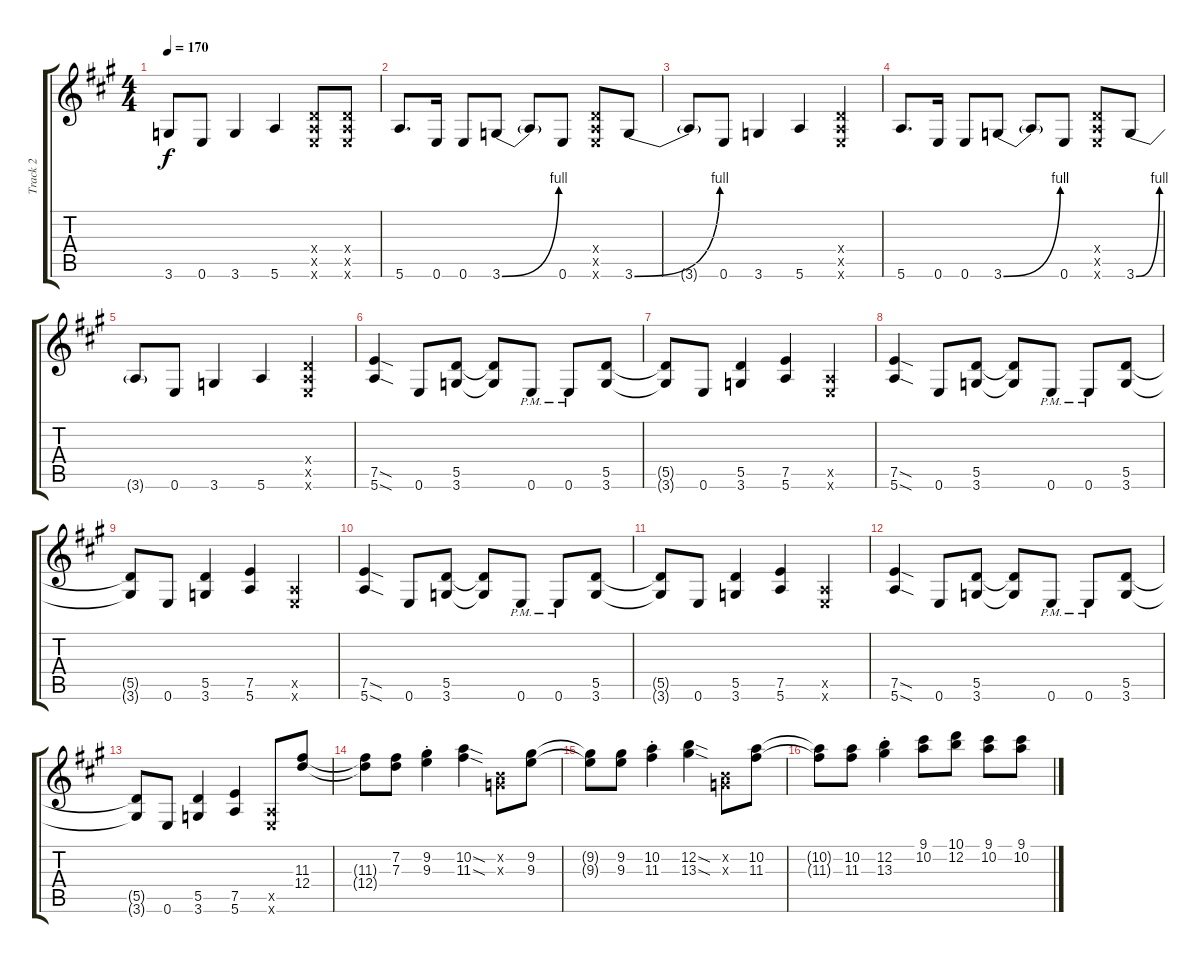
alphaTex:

\track ("Track 2" "Track 2") {instrument acousticguitarnylon}
\staff {score tabs}
\tuning (E4 B3 G3 D3 A2 E2) {hide}
\ts (4 4)
\tempo 170
\clef g2
\ks a
3.6{t}.8{dy f} 0.6.8 3.6.4 5.6.4 (0.4{x} 0.5{x} 0.6{x}).8 (0.4{x} 0.5{x} 0.6{x}).8 |
5.6.8{d} 0.6.16 0.6.8 3.6{be (bend 0 0 60 4)}.8 3.6{t}.8 0.6.8 (0.4{x} 0.5{x} 0.6{x}).8 3.6{be (bend 0 0 60 4)}.8 |
3.6{t}.8 0.6.8 3.6.4 5.6.4 (0.4{x} 0.5{x} 0.6{x}).4 |
5.6.8{d} 0.6.16 0.6.8 3.6{be (bend 0 0 60 4)}.8 3.6{t}.8 0.6.8 (0.4{x} 0.5{x} 0.6{x}).8 3.6{be (bend 0 0 60 4)}.8 |
3.6{t}.8 0.6.8 3.6.4 5.6.4 (0.4{x} 0.5{x} 0.6{x}).4 |
(7.5{sod} 5.6{sod}).4 0.6.8 (5.5 3.6).8 (5.5{t} 3.6{t}).8 0.6{pm}.8 0.6{pm}.8 (5.5 3.6).8 |
(5.5{t} 3.6{t}).8 0.6.8 (5.5 3.6).4 (7.5 5.6).4 (0.5{x} 0.6{x}).4 |
(7.5{sod} 5.6{sod}).4 0.6.8 (5.5 3.6).8 (5.5{t} 3.6{t}).8 0.6{pm}.8 0.6{pm}.8 (5.5 3.6).8 |
(5.5{t} 3.6{t}).8 0.6.8 (5.5 3.6).4 (7.5 5.6).4 (0.5{x} 0.6{x}).4 |
(7.5{sod} 5.6{sod}).4 0.6.8 (5.5 3.6).8 (5.5{t} 3.6{t}).8 0.6{pm}.8 0.6{pm}.8 (5.5 3.6).8 |
(5.5{t} 3.6{t}).8 0.6.8 (5.5 3.6).4 (7.5 5.6).4 (0.5{x} 0.6{x}).4 |
(7.5{sod} 5.6{sod}).4 0.6.8 (5.5 3.6).8 (5.5{t} 3.6{t}).8 0.6{pm}.8 0.6{pm}.8 (5.5 3.6).8 |
(5.5{t} 3.6{t}).8 0.6.8 (5.5 3.6).4 (7.5 5.6).4 (0.5{x} 0.6{x}).8 (11.3 12.4).8{instrument acousticguitarnylon} |
(11.3{t} 12.4{t}).8 (7.2 7.3).8 (9.2{st} 9.3{st}).4 (10.2{sod} 11.3{sod}).4 (0.2{x} 0.3{x}).8 (9.2 9.3).8 |
(9.2{t} 9.3{t}).8 (9.2 9.3).8 (10.2{st} 11.3{st}).4 (12.2{sod} 13.3{sod}).4 (0.2{x} 0.3{x}).8 (10.2 11.3).8 |
(10.2{t} 11.3{t}).8 (10.2 11.3).8 (12.2{st} 13.3{st}).4 (9.1 10.2).8 (10.1 12.2).8 (9.1 10.2).8 (9.1 10.2).8
